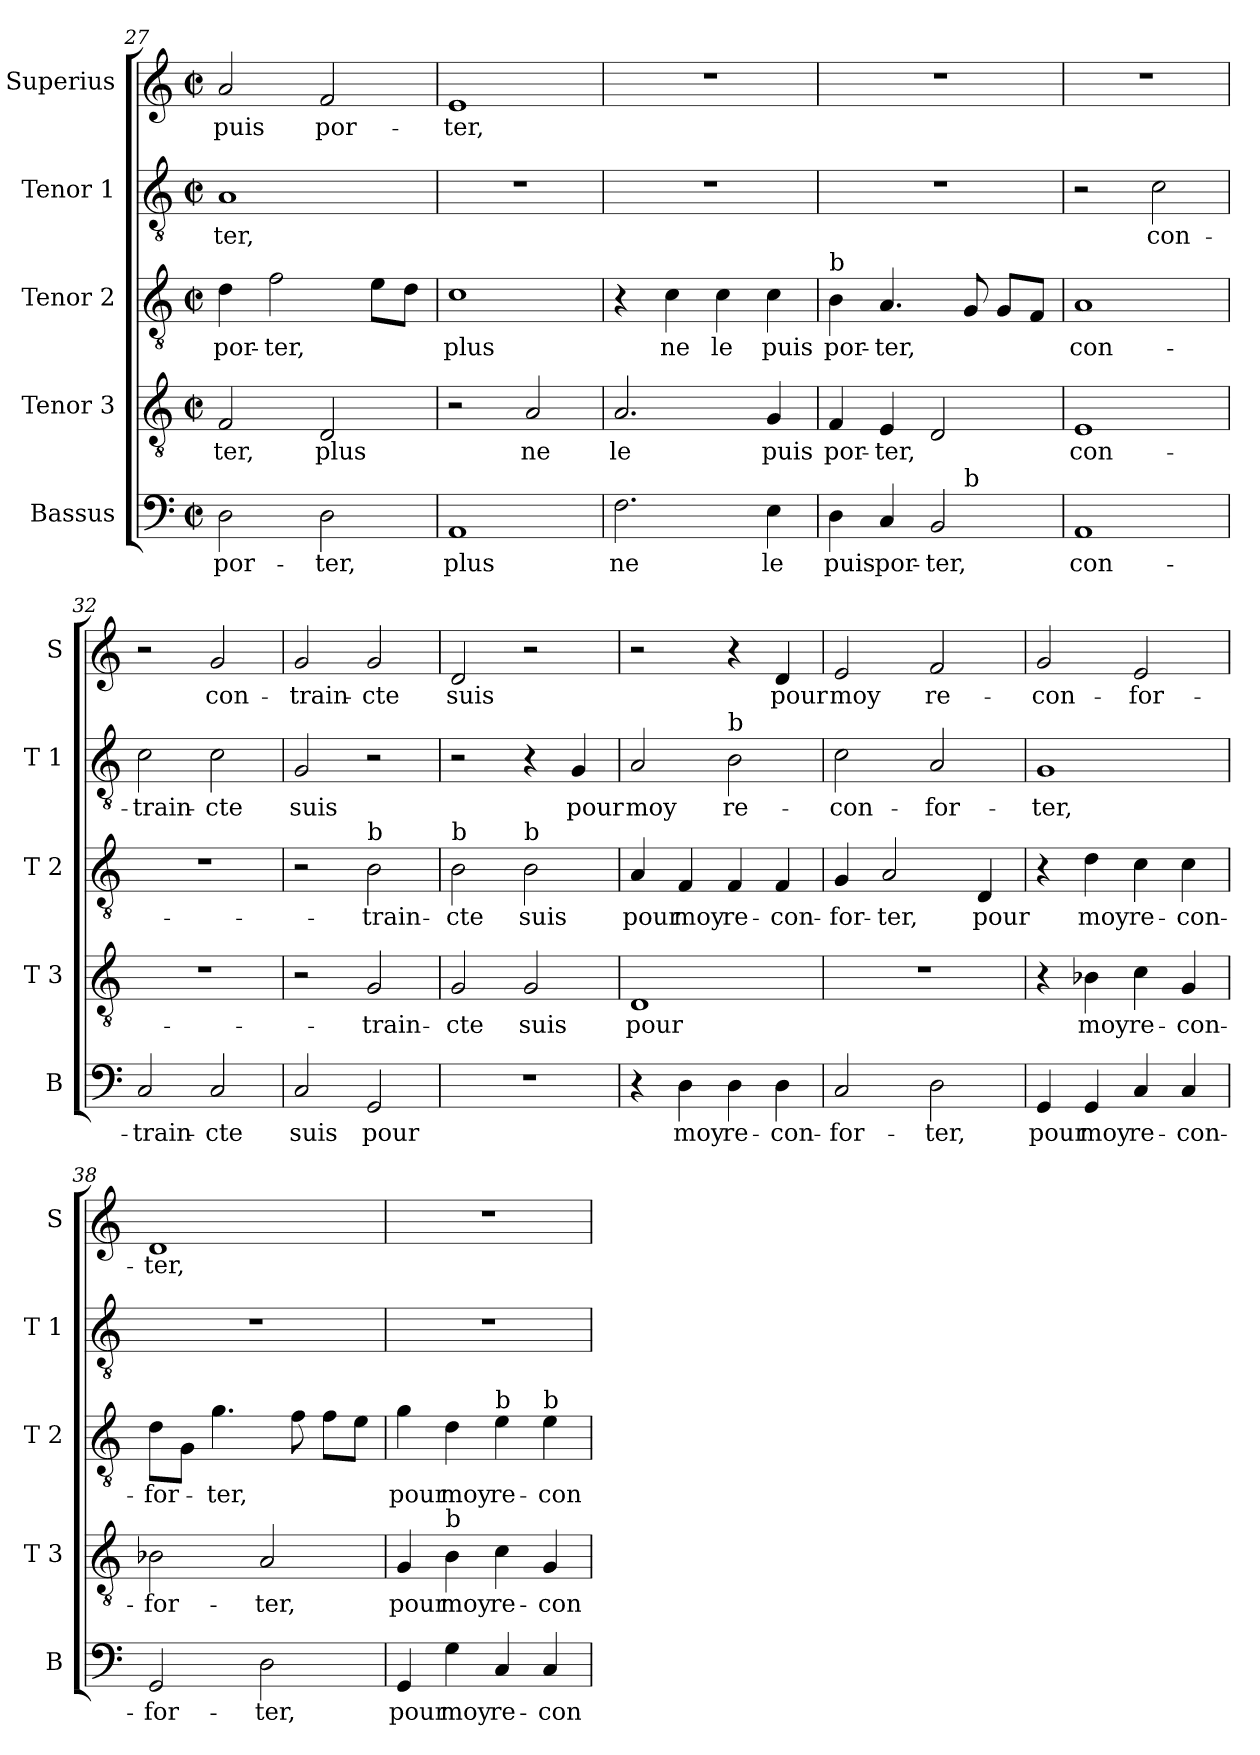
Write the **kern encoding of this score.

**kern	**text	**kern	**text	**kern	**text	**kern	**text	**kern	**text
*part5	*part5	*part4	*part4	*part3	*part3	*part2	*part2	*part1	*part1
*staff5	*staff5	*staff4	*staff4	*staff3	*staff3	*staff2	*staff2	*staff1	*staff1
*I"Bassus	*	*I"Tenor 3	*	*I"Tenor 2	*	*I"Tenor 1	*	*I"Superius	*
*I'B	*	*I'T 3	*	*I'T 2	*	*I'T 1	*	*I'S	*
*clefF4	*	*clefGv2	*	*clefGv2	*	*clefGv2	*	*clefG2	*
*k[]	*	*k[]	*	*k[]	*	*k[]	*	*k[]	*
*C:	*	*C:	*	*C:	*	*C:	*	*C:	*
*M2/2	*	*M2/2	*	*M2/2	*	*M2/2	*	*M2/2	*
*met(c|)	*	*met(c|)	*	*met(c|)	*	*met(c|)	*	*met(c|)	*
=27	=27	=27	=27	=27	=27	=27	=27	=27	=27
2D\	por-	2F/	-ter,	4d\	por-	1A	-ter,	2a/	puis
.	.	.	.	2f\	-ter,	.	.	.	.
2D\	-ter,	2D/	plus	.	.	.	.	2f/	por-
.	.	.	.	8e\L	.	.	.	.	.
.	.	.	.	8d\J	.	.	.	.	.
!!LO:LB:g=z
=28	=28	=28	=28	=28	=28	=28	=28	=28	=28
1AA	plus	2r	.	1c	plus	1r	.	1e	-ter,
.	.	2A/	ne	.	.	.	.	.	.
=29	=29	=29	=29	=29	=29	=29	=29	=29	=29
2.F\	ne	2.A/	le	4r	.	1r	.	1r	.
.	.	.	.	4c\	ne	.	.	.	.
.	.	.	.	4c\	le	.	.	.	.
4E\	le	4G/	puis	4c\	puis	.	.	.	.
=30	=30	=30	=30	=30	=30	=30	=30	=30	=30
!	!	!	!	!LO:TX:a:t=b	!	!	!	!	!
*^	*	*	*	*	*	*	*	*	*
4D\	2ryy	puis	4F/	por-	4B\	por-	1r	.	1r	.
4C/	.	por-	4E/	-ter,	4.A/	-ter,	.	.	.	.
2BB/	8ryy	-ter,	2D/	.	.	.	.	.	.	.
!	!LO:TX:a:t=b	!	!	!	!	!	!	!	!	!
.	4.ryy	.	.	.	8G/	.	.	.	.	.
.	.	.	.	.	8G/L	.	.	.	.	.
.	.	.	.	.	8F/J	.	.	.	.	.
*v	*v	*	*	*	*	*	*	*	*	*
=31	=31	=31	=31	=31	=31	=31	=31	=31	=31
1AA	con-	1E	con-	1A	con-	2r	.	1r	.
.	.	.	.	.	.	2c\	con-	.	.
=32	=32	=32	=32	=32	=32	=32	=32	=32	=32
2C/	-train-	1r	.	1r	.	2c\	-train-	2r	.
2C/	-cte	.	.	.	.	2c\	-cte	2g/	con-
=33	=33	=33	=33	=33	=33	=33	=33	=33	=33
2C/	suis	2r	.	2r	.	2G/	suis	2g/	-train-
!	!	!	!	!LO:TX:a:t=b	!	!	!	!	!
2GG/	pour	2G/	-train-	2B\	-train-	2r	.	2g/	-cte
=34	=34	=34	=34	=34	=34	=34	=34	=34	=34
!	!	!	!	!LO:TX:a:t=b	!	!	!	!	!
1r	.	2G/	-cte	2B\	-cte	2r	.	2d/	suis
!	!	!	!	!LO:TX:a:t=b	!	!	!	!	!
.	.	2G/	suis	2B\	suis	4r	.	2r	.
.	.	.	.	.	.	4G/	pour	.	.
!!LO:PB:g=z
=35	=35	=35	=35	=35	=35	=35	=35	=35	=35
4r	.	1D	pour	4A/	pour	2A/	moy	2r	.
4D\	moy	.	.	4F/	moy	.	.	.	.
!	!	!	!	!	!	!LO:TX:a:t=b	!	!	!
4D\	re-	.	.	4F/	re-	2B\	re-	4r	.
4D\	-con-	.	.	4F/	-con-	.	.	4d/	pour
=36	=36	=36	=36	=36	=36	=36	=36	=36	=36
2C/	-for-	1r	.	4G/	-for-	2c\	-con-	2e/	moy
.	.	.	.	2A/	-ter,	.	.	.	.
2D\	-ter,	.	.	.	.	2A/	-for-	2f/	re-
.	.	.	.	4D/	pour	.	.	.	.
=37	=37	=37	=37	=37	=37	=37	=37	=37	=37
4GG/	pour	4r	.	4r	.	1G	-ter,	2g/	-con-
4GG/	moy	4B-X\	moy	4d\	moy	.	.	.	.
4C/	re-	4c\	re-	4c\	re-	.	.	2e/	-for-
4C/	-con-	4G/	-con-	4c\	-con-	.	.	.	.
=38	=38	=38	=38	=38	=38	=38	=38	=38	=38
2GG/	-for-	2B-X\	-for-	8d\L	-for-	1r	.	1d	-ter,
.	.	.	.	8G\J	.	.	.	.	.
.	.	.	.	4.g\	-ter,	.	.	.	.
2D\	-ter,	2A/	-ter,	.	.	.	.	.	.
.	.	.	.	8f\	.	.	.	.	.
.	.	.	.	8f\L	.	.	.	.	.
.	.	.	.	8e\J	.	.	.	.	.
=39	=39	=39	=39	=39	=39	=39	=39	=39	=39
4GG/	pour	4G/	pour	4g\	pour	1r	.	1r	.
!	!	!LO:TX:a:t=b	!	!	!	!	!	!	!
4G\	moy	4B\	moy	4d\	moy	.	.	.	.
!	!	!	!	!LO:TX:a:t=b	!	!	!	!	!
4C/	re-	4c\	re-	4e\	re-	.	.	.	.
!	!	!	!	!LO:TX:a:t=b	!	!	!	!	!
4C/	-con-	4G/	-con-	4e\	-con-	.	.	.	.
=	=	=	=	=	=	=	=	=	=
*-	*-	*-	*-	*-	*-	*-	*-	*-	*-
